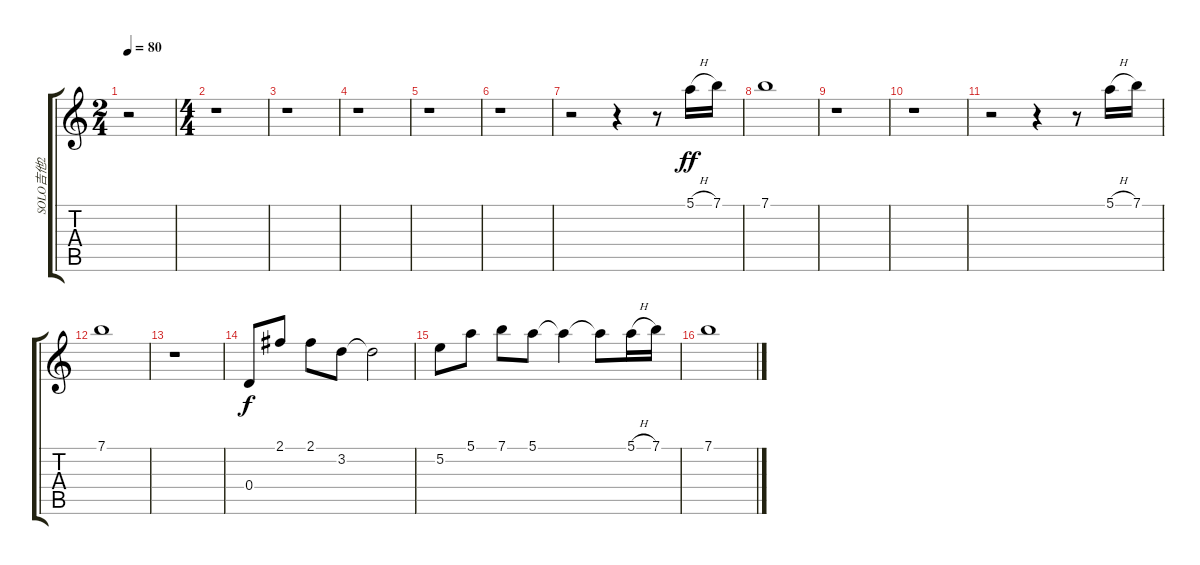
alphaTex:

\track ("SOLO吉他2" "SOLO吉他2") {instrument acousticguitarsteel}
\staff {score tabs}
\tuning (E4 B3 G3 D3 A2 E2) {hide}
\ts (2 4)
\tempo 80
\clef g2
\ks c
r.2{dy ff instrument acousticguitarsteel} |
\ts (4 4)
r.1 |
r.1 |
r.1 |
r.1 |
r.1 |
r.2 r.4 r.8 5.1{h}.16 7.1.16 |
7.1.1 |
r.1 |
r.1 |
r.2 r.4 r.8 5.1{h}.16 7.1.16 |
7.1.1 |
r.1 |
0.4.8{dy f} 2.1.8 2.1.8 3.2.8 3.2{t}.2 |
5.2.8 5.1.8 7.1.8 5.1.8 5.1{t}.4 5.1{t}.8 5.1{h}.16 7.1.16 |
7.1.1
